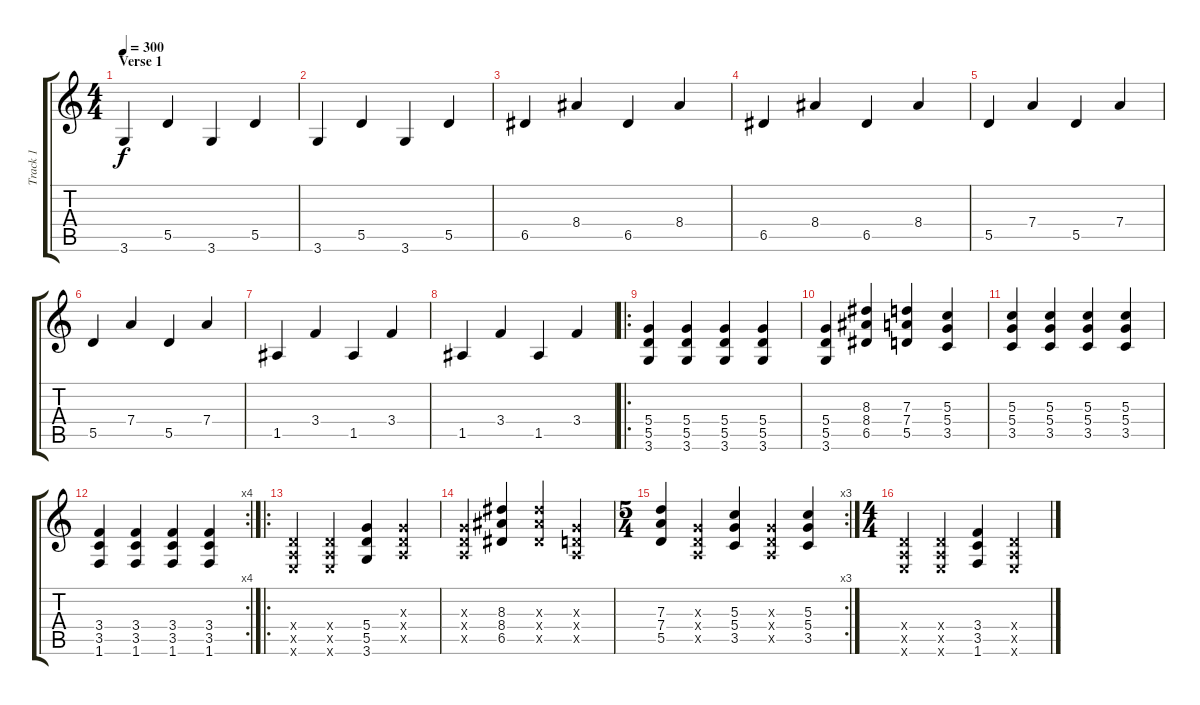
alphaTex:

\track ("Track 1" "Track 1") {instrument acousticguitarnylon}
\staff {score tabs}
\tuning (E4 B3 G3 D3 A2 E2) {hide}
\ts (4 4)
\section ("" "Verse 1")
\tempo 300
\clef g2
\ks c
3.6.4{dy f} 5.5.4 3.6.4 5.5.4 |
3.6.4 5.5.4 3.6.4 5.5.4 |
6.5.4 8.4.4 6.5.4 8.4.4 |
6.5.4 8.4.4 6.5.4 8.4.4 |
5.5.4 7.4.4 5.5.4 7.4.4 |
5.5.4 7.4.4 5.5.4 7.4.4 |
1.5.4 3.4.4 1.5.4 3.4.4 |
1.5.4 3.4.4 1.5.4 3.4.4 |
\ro
(5.4 5.5 3.6).4 (5.4 5.5 3.6).4 (5.4 5.5 3.6).4 (5.4 5.5 3.6).4 |
(5.4 5.5 3.6).4 (8.3 8.4 6.5).4 (7.3 7.4 5.5).4 (5.3 5.4 3.5).4 |
(5.3 5.4 3.5).4 (5.3 5.4 3.5).4 (5.3 5.4 3.5).4 (5.3 5.4 3.5).4 |
\rc 4
(3.4 3.5 1.6).4 (3.4 3.5 1.6).4 (3.4 3.5 1.6).4 (3.4 3.5 1.6).4 |
\ro
(0.4{x} 0.5{x} 0.6{x}).4 (0.4{x} 0.5{x} 0.6{x}).4 (5.4 5.5 3.6).4 (0.3{x} 0.4{x} 0.5{x}).4 |
(0.3{x} 0.4{x} 0.5{x}).4 (8.3 8.4 6.5).4 (8.3{x} 8.4{x} 6.5{x}).4 (0.3{x} 0.4{x} 0.5{x}).4 |
\rc 3
\ts (5 4)
(7.3 7.4 5.5).4 (0.3{x} 0.4{x} 0.5{x}).4 (5.3 5.4 3.5).4 (0.3{x} 0.4{x} 0.5{x}).4 (5.3 5.4 3.5).4 |
\ts (4 4)
(0.4{x} 0.5{x} 0.6{x}).4 (0.4{x} 0.5{x} 0.6{x}).4 (3.4 3.5 1.6).4 (0.4{x} 0.5{x} 0.6{x}).4
